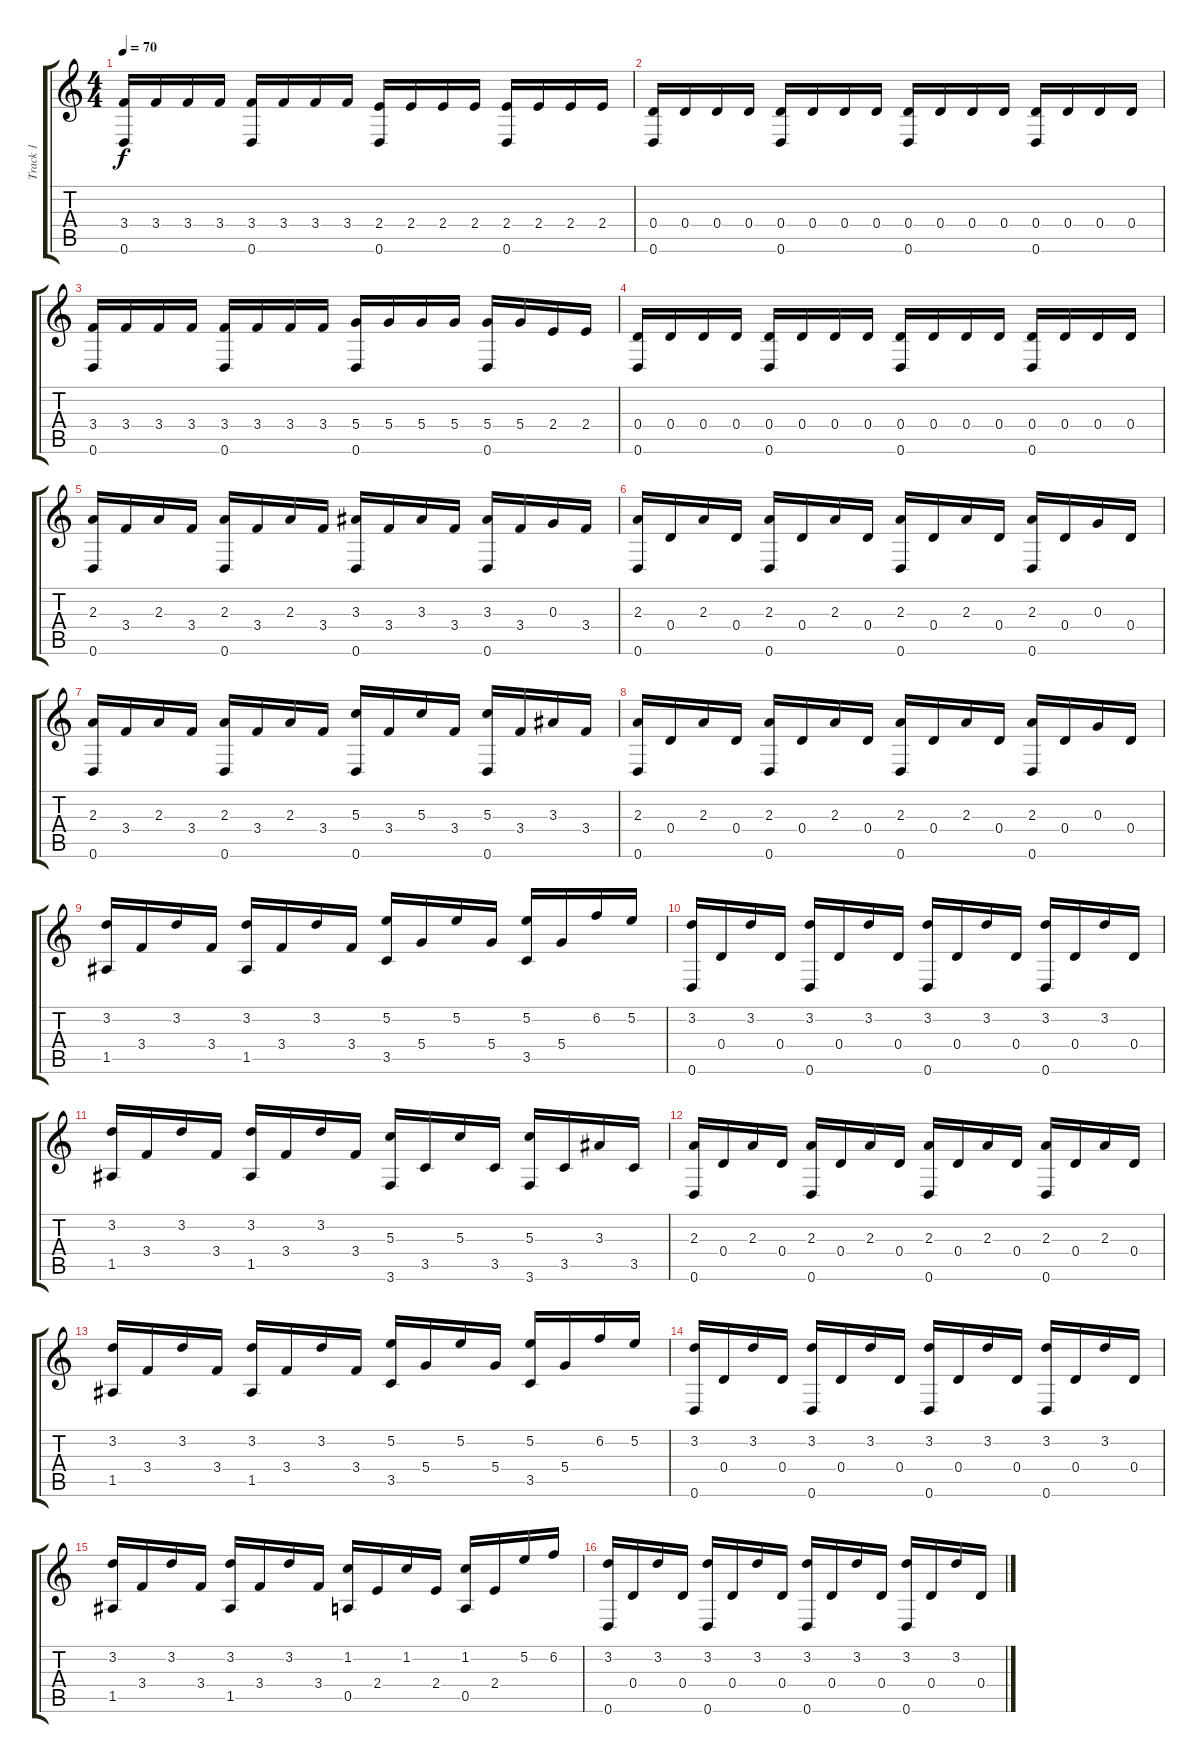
\track ("Track 1" "Track 1") {instrument acousticguitarsteel}
\staff {score tabs}
\tuning (E4 B3 G3 D3 A2 D2) {hide}
\ts (4 4)
\tempo 70
\clef g2
\ks c
(3.4 0.6).16{dy f instrument acousticguitarsteel} 3.4.16 3.4.16 3.4.16 (3.4 0.6).16 3.4.16 3.4.16 3.4.16 (2.4 0.6).16 2.4.16 2.4.16 2.4.16 (2.4 0.6).16 2.4.16 2.4.16 2.4.16 |
(0.4 0.6).16 0.4.16 0.4.16 0.4.16 (0.4 0.6).16 0.4.16 0.4.16 0.4.16 (0.4 0.6).16 0.4.16 0.4.16 0.4.16 (0.4 0.6).16 0.4.16 0.4.16 0.4.16 |
(3.4 0.6).16 3.4.16 3.4.16 3.4.16 (3.4 0.6).16 3.4.16 3.4.16 3.4.16 (5.4 0.6).16 5.4.16 5.4.16 5.4.16 (5.4 0.6).16 5.4.16 2.4.16 2.4.16 |
(0.4 0.6).16 0.4.16 0.4.16 0.4.16 (0.4 0.6).16 0.4.16 0.4.16 0.4.16 (0.4 0.6).16 0.4.16 0.4.16 0.4.16 (0.4 0.6).16 0.4.16 0.4.16 0.4.16 |
(2.3 0.6).16 3.4.16 2.3.16 3.4.16 (2.3 0.6).16 3.4.16 2.3.16 3.4.16 (3.3 0.6).16 3.4.16 3.3.16 3.4.16 (3.3 0.6).16 3.4.16 0.3.16 3.4.16 |
(2.3 0.6).16 0.4.16 2.3.16 0.4.16 (2.3 0.6).16 0.4.16 2.3.16 0.4.16 (2.3 0.6).16 0.4.16 2.3.16 0.4.16 (2.3 0.6).16 0.4.16 0.3.16 0.4.16 |
(2.3 0.6).16 3.4.16 2.3.16 3.4.16 (2.3 0.6).16 3.4.16 2.3.16 3.4.16 (5.3 0.6).16 3.4.16 5.3.16 3.4.16 (5.3 0.6).16 3.4.16 3.3.16 3.4.16 |
(2.3 0.6).16 0.4.16 2.3.16 0.4.16 (2.3 0.6).16 0.4.16 2.3.16 0.4.16 (2.3 0.6).16 0.4.16 2.3.16 0.4.16 (2.3 0.6).16 0.4.16 0.3.16 0.4.16 |
(3.2 1.5).16 3.4.16 3.2.16 3.4.16 (3.2 1.5).16 3.4.16 3.2.16 3.4.16 (5.2 3.5).16 5.4.16 5.2.16 5.4.16 (5.2 3.5).16 5.4.16 6.2.16 5.2.16 |
(3.2 0.6).16 0.4.16 3.2.16 0.4.16 (3.2 0.6).16 0.4.16 3.2.16 0.4.16 (3.2 0.6).16 0.4.16 3.2.16 0.4.16 (3.2 0.6).16 0.4.16 3.2.16 0.4.16 |
(3.2 1.5).16 3.4.16 3.2.16 3.4.16 (3.2 1.5).16 3.4.16 3.2.16 3.4.16 (5.3 3.6).16 3.5.16 5.3.16 3.5.16 (5.3 3.6).16 3.5.16 3.3.16 3.5.16 |
(2.3 0.6).16 0.4.16 2.3.16 0.4.16 (2.3 0.6).16 0.4.16 2.3.16 0.4.16 (2.3 0.6).16 0.4.16 2.3.16 0.4.16 (2.3 0.6).16 0.4.16 2.3.16 0.4.16 |
(3.2 1.5).16 3.4.16 3.2.16 3.4.16 (3.2 1.5).16 3.4.16 3.2.16 3.4.16 (5.2 3.5).16 5.4.16 5.2.16 5.4.16 (5.2 3.5).16 5.4.16 6.2.16 5.2.16 |
(3.2 0.6).16 0.4.16 3.2.16 0.4.16 (3.2 0.6).16 0.4.16 3.2.16 0.4.16 (3.2 0.6).16 0.4.16 3.2.16 0.4.16 (3.2 0.6).16 0.4.16 3.2.16 0.4.16 |
(3.2 1.5).16 3.4.16 3.2.16 3.4.16 (3.2 1.5).16 3.4.16 3.2.16 3.4.16 (1.2 0.5).16 2.4.16 1.2.16 2.4.16 (1.2 0.5).16 2.4.16 5.2.16 6.2.16 |
(3.2 0.6).16 0.4.16 3.2.16 0.4.16 (3.2 0.6).16 0.4.16 3.2.16 0.4.16 (3.2 0.6).16 0.4.16 3.2.16 0.4.16 (3.2 0.6).16 0.4.16 3.2.16 0.4.16
